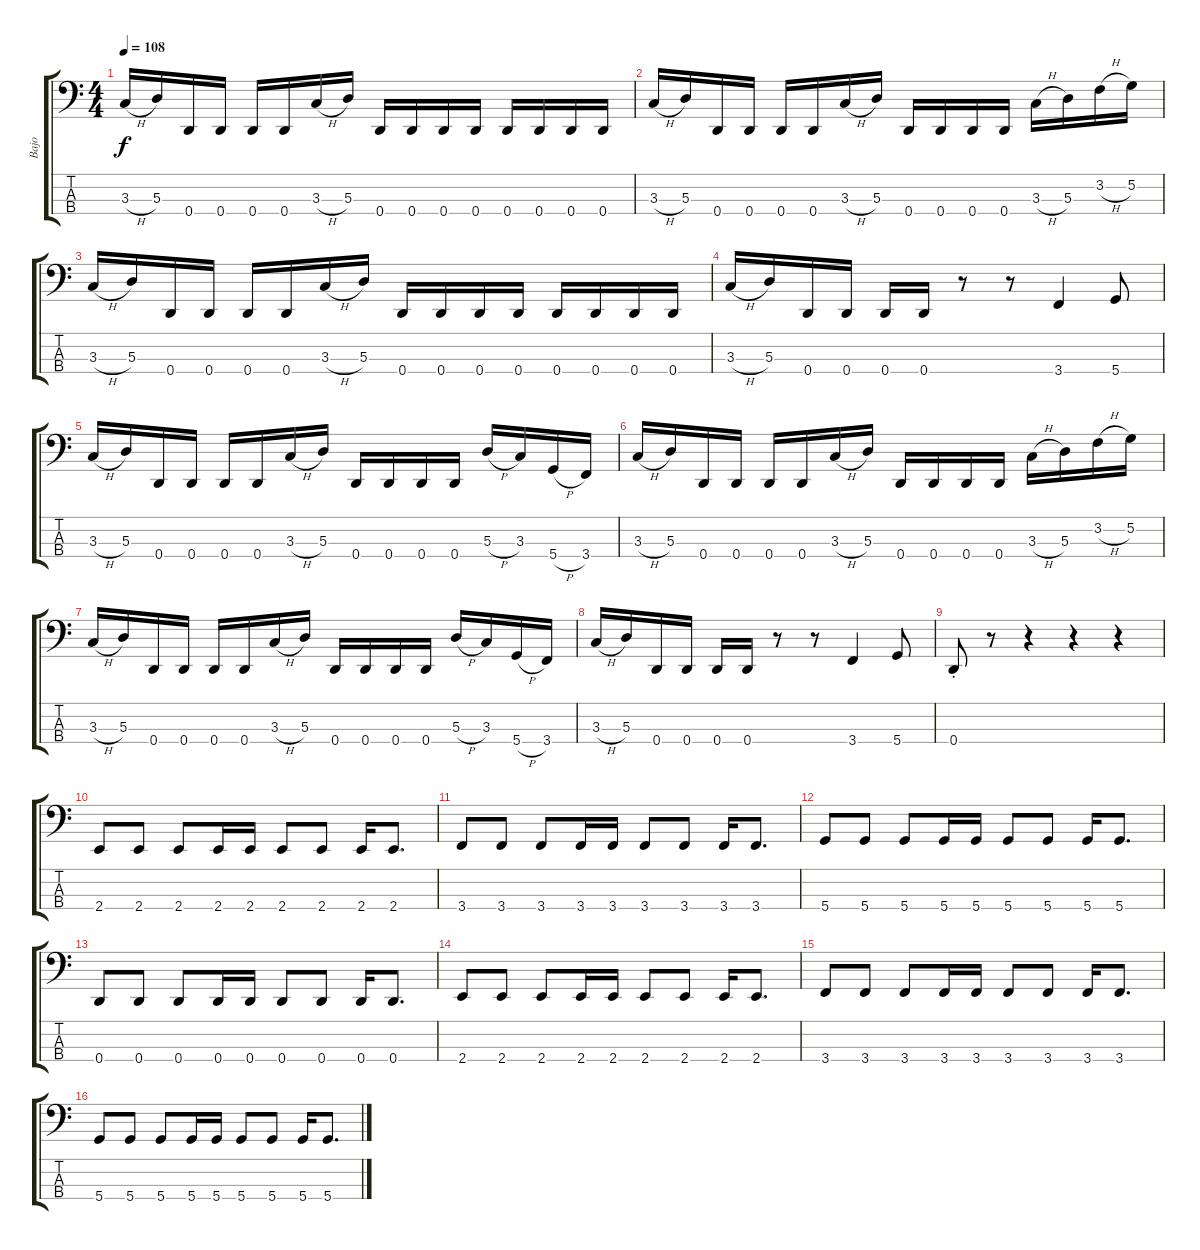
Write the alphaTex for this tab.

\track ("Bajo" "Bajo") {instrument electricbassfinger}
\staff {score tabs}
\tuning (G2 D2 A1 D1) {hide}
\ts (4 4)
\tempo 108
\clef f4
\ks c
3.3{h}.16{dy f} 5.3.16 0.4.16 0.4.16 0.4.16 0.4.16 3.3{h}.16 5.3.16 0.4.16 0.4.16 0.4.16 0.4.16 0.4.16 0.4.16 0.4.16 0.4.16 |
3.3{h}.16 5.3.16 0.4.16 0.4.16 0.4.16 0.4.16 3.3{h}.16 5.3.16 0.4.16 0.4.16 0.4.16 0.4.16 3.3{h}.16 5.3.16 3.2{h}.16 5.2.16 |
3.3{h}.16 5.3.16 0.4.16 0.4.16 0.4.16 0.4.16 3.3{h}.16 5.3.16 0.4.16 0.4.16 0.4.16 0.4.16 0.4.16 0.4.16 0.4.16 0.4.16 |
3.3{h}.16 5.3.16 0.4.16 0.4.16 0.4.16 0.4.16 r.8 r.8 3.4.4 5.4.8 |
3.3{h}.16 5.3.16 0.4.16 0.4.16 0.4.16 0.4.16 3.3{h}.16 5.3.16 0.4.16 0.4.16 0.4.16 0.4.16 5.3{h}.16 3.3.16 5.4{h}.16 3.4.16 |
3.3{h}.16 5.3.16 0.4.16 0.4.16 0.4.16 0.4.16 3.3{h}.16 5.3.16 0.4.16 0.4.16 0.4.16 0.4.16 3.3{h}.16 5.3.16 3.2{h}.16 5.2.16 |
3.3{h}.16 5.3.16 0.4.16 0.4.16 0.4.16 0.4.16 3.3{h}.16 5.3.16 0.4.16 0.4.16 0.4.16 0.4.16 5.3{h}.16 3.3.16 5.4{h}.16 3.4.16 |
3.3{h}.16 5.3.16 0.4.16 0.4.16 0.4.16 0.4.16 r.8 r.8 3.4.4 5.4.8 |
0.4{st}.8 r.8 r.4 r.4 r.4 |
2.4.8 2.4.8 2.4.8 2.4.16 2.4.16 2.4.8 2.4.8 2.4.16 2.4.8{d} |
3.4.8 3.4.8 3.4.8 3.4.16 3.4.16 3.4.8 3.4.8 3.4.16 3.4.8{d} |
5.4.8 5.4.8 5.4.8 5.4.16 5.4.16 5.4.8 5.4.8 5.4.16 5.4.8{d} |
0.4.8 0.4.8 0.4.8 0.4.16 0.4.16 0.4.8 0.4.8 0.4.16 0.4.8{d} |
2.4.8 2.4.8 2.4.8 2.4.16 2.4.16 2.4.8 2.4.8 2.4.16 2.4.8{d} |
3.4.8 3.4.8 3.4.8 3.4.16 3.4.16 3.4.8 3.4.8 3.4.16 3.4.8{d} |
5.4.8 5.4.8 5.4.8 5.4.16 5.4.16 5.4.8 5.4.8 5.4.16 5.4.8{d}
